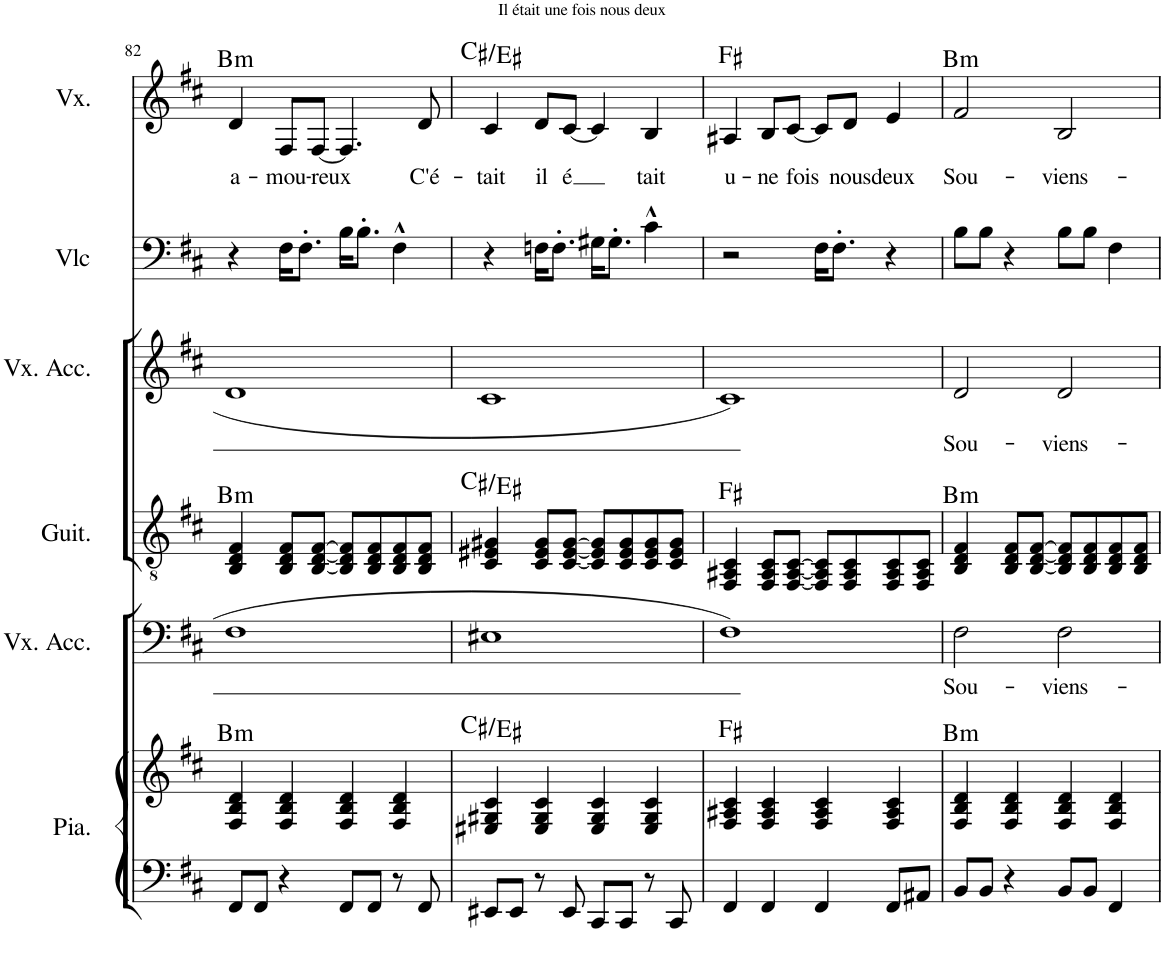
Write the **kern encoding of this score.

**kern	**kern	**harte	**kern	**text	**kern	**harte	**kern	**text	**kern	**kern	**text	**harte
*part6	*part6	*part6	*part5	*part5	*part4	*part4	*part3	*part3	*part2	*part1	*part1	*part1
*staff7	*staff6	*	*staff5	*staff5	*staff4	*	*staff3	*staff3	*staff2	*staff1	*staff1	*
*I"Piano	*	*	*I"Voix Acc.	*	*I"Guitare	*	*I"Voix Acc.	*	*I"Violoncelle	*I"Voix	*	*
*I'Pia.	*	*	*I'Vx. Acc.	*	*I'Guit.	*	*I'Vx. Acc.	*	*I'Vlc	*I'Vx.	*	*
!!LO:PB:g=z
*clefF4	*clefG2	*	*clefF4	*	*clefGv2	*	*clefG2	*	*clefF4	*clefG2	*	*
*k[f#c#]	*k[f#c#]	*	*k[f#c#]	*	*k[f#c#]	*	*k[f#c#]	*	*k[f#c#]	*k[f#c#]	*	*
*M4/4	*M4/4	*	*M4/4	*	*M4/4	*	*M4/4	*	*M4/4	*M4/4	*	*
=82	=82	=82	=82	=82	=82	=82	=82	=82	=82	=82	=82	=82
!	!	!LO:H:kt=m	!	!	!	!LO:H:kt=m	!	!	!	!	!LO:LY:b	!LO:H:kt=m
8FF#/L	4F#/ 4B/ 4d/	B:min	1F#	.	4BB/ 4D/ 4F#/	B:min	1d	.	4r	4d/	a-	B:min
8FF#/J	.	.	.	.	.	.	.	.	.	.	.	.
!	!	!	!	!	!	!	!	!	!	!	!LO:LY:b	!
4r	4F#/ 4B/ 4d/	.	.	.	8BB/ 8D/ 8F#/L	.	.	.	16F#\KL	8F#/L	-mou-	.
.	.	.	.	.	.	.	.	.	8.F#'\J	.	.	.
!	!	!	!	!	!	!	!	!	!	!	!LO:LY:b	!
.	.	.	.	.	[8BB/ [8D/ [8F#/J	.	.	.	.	[8F#/J	-reux	.
8FF#/L	4F#/ 4B/ 4d/	.	.	.	8BB/] 8D/] 8F#/]L	.	.	.	16B\KL	4.F#/]	.	.
.	.	.	.	.	.	.	.	.	8.B'\J	.	.	.
8FF#/J	.	.	.	.	8BB/ 8D/ 8F#/	.	.	.	.	.	.	.
8r	4F#/ 4B/ 4d/	.	.	.	8BB/ 8D/ 8F#/	.	.	.	4F#^^\	.	.	.
!	!	!	!	!	!	!	!	!	!	!	!LO:LY:b	!
8FF#/	.	.	.	.	8BB/ 8D/ 8F#/J	.	.	.	.	8d/	C'é-	.
=83	=83	=83	=83	=83	=83	=83	=83	=83	=83	=83	=83	=83
!	!	!	!	!	!	!	!	!	!	!	!LO:LY:b	!
8EE#X/L	4E#X/ 4G#X/ 4c#/	C#:maj/3	1E#X	.	4C#/ 4E#X/ 4G#X/	C#:maj/3	1c#	.	4r	4c#/	-tait	C#:maj/3
8EE#/J	.	.	.	.	.	.	.	.	.	.	.	.
!	!	!	!	!	!	!	!	!	!	!	!LO:LY:b	!
8r	4E#/ 4G#/ 4c#/	.	.	.	8C#/ 8E#/ 8G#/L	.	.	.	16Fn\KL	8d/L	il	.
.	.	.	.	.	.	.	.	.	8.F'\J	.	.	.
!	!	!	!	!	!	!	!	!	!	!	!LO:LY:b	!
8EE#/	.	.	.	.	[8C#/ [8E#/ [8G#/J	.	.	.	.	[8c#/J	é	.
8CC#/L	4E#/ 4G#/ 4c#/	.	.	.	8C#/] 8E#/] 8G#/]L	.	.	.	16G#X\KL	4c#/]	.	.
.	.	.	.	.	.	.	.	.	8.G#'\J	.	.	.
8CC#/J	.	.	.	.	8C#/ 8E#/ 8G#/	.	.	.	.	.	.	.
!	!	!	!	!	!	!	!	!	!	!	!LO:LY:b	!
8r	4E#/ 4G#/ 4c#/	.	.	.	8C#/ 8E#/ 8G#/	.	.	.	4c#^^\	4B/	tait	.
8CC#/	.	.	.	.	8C#/ 8E#/ 8G#/J	.	.	.	.	.	.	.
=84	=84	=84	=84	=84	=84	=84	=84	=84	=84	=84	=84	=84
!	!	!	!	!	!	!	!	!	!	!	!LO:LY:b	!
4FF#/	4F#/ 4A#X/ 4c#/	F#:maj	1F#	.	4FF#/ 4AA#X/ 4C#/	F#:maj	1c#	.	2r	4A#X/	u-	F#:maj
!	!	!	!	!	!	!	!	!	!	!	!LO:LY:b	!
4FF#/	4F#/ 4A#/ 4c#/	.	.	.	8FF#/ 8AA#/ 8C#/L	.	.	.	.	8B/L	-ne	.
!	!	!	!	!	!	!	!	!	!	!	!LO:LY:b	!
.	.	.	.	.	[8FF#/ [8AA#/ [8C#/J	.	.	.	.	[8c#/J	fois	.
4FF#/	4F#/ 4A#/ 4c#/	.	.	.	8FF#/] 8AA#/] 8C#/]L	.	.	.	16F#\KL	8c#/L]	.	.
.	.	.	.	.	.	.	.	.	8.F#'\J	.	.	.
!	!	!	!	!	!	!	!	!	!	!	!LO:LY:b	!
.	.	.	.	.	8FF#/ 8AA#/ 8C#/	.	.	.	.	8d/J	nous	.
!	!	!	!	!	!	!	!	!	!	!	!LO:LY:b	!
8FF#/L	4F#/ 4A#/ 4c#/	.	.	.	8FF#/ 8AA#/ 8C#/	.	.	.	4r	4e/	deux	.
8AA#X/J	.	.	.	.	8FF#/ 8AA#/ 8C#/J	.	.	.	.	.	.	.
=85	=85	=85	=85	=85	=85	=85	=85	=85	=85	=85	=85	=85
!	!	!LO:H:kt=m	!	!LO:LY:b	!	!LO:H:kt=m	!	!LO:LY:b	!	!	!LO:LY:b	!LO:H:kt=m
8BB/L	4F#/ 4B/ 4d/	B:min	2F#\	Sou-	4BB/ 4D/ 4F#/	B:min	2d/	Sou-	8B\L	2f#/	Sou-	B:min
8BB/J	.	.	.	.	.	.	.	.	8B\J	.	.	.
4r	4F#/ 4B/ 4d/	.	.	.	8BB/ 8D/ 8F#/L	.	.	.	4r	.	.	.
.	.	.	.	.	[8BB/ [8D/ [8F#/J	.	.	.	.	.	.	.
!	!	!	!	!LO:LY:b	!	!	!	!LO:LY:b	!	!	!LO:LY:b	!
8BB/L	4F#/ 4B/ 4d/	.	2F#\	-viens-	8BB/] 8D/] 8F#/]L	.	2d/	-viens-	8B\L	2B/	-viens-	.
8BB/J	.	.	.	.	8BB/ 8D/ 8F#/	.	.	.	8B\J	.	.	.
4FF#/	4F#/ 4B/ 4d/	.	.	.	8BB/ 8D/ 8F#/	.	.	.	4F#\	.	.	.
.	.	.	.	.	8BB/ 8D/ 8F#/J	.	.	.	.	.	.	.
=	=	=	=	=	=	=	=	=	=	=	=	=
*-	*-	*-	*-	*-	*-	*-	*-	*-	*-	*-	*-	*-
